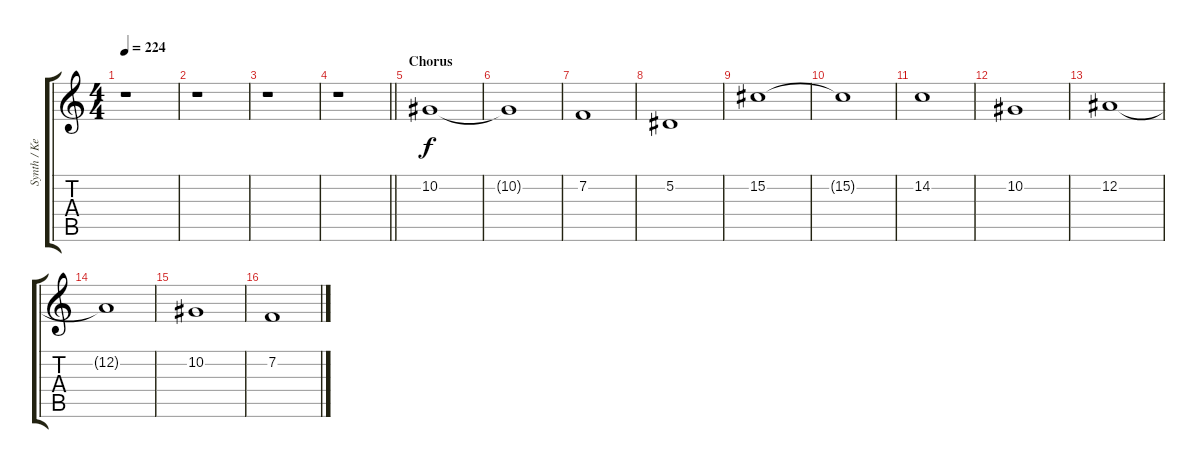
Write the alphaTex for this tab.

\track ("Synth / Keyboard I" "Synth / Ke") {instrument stringensemble1}
\staff {score tabs}
\tuning (Eb4 Bb3 Gb3 Db3 Ab2 Db2) {hide}
\ts (4 4)
\tempo 224
\clef g2
\ks c
r.1{dy f} |
r.1 |
r.1 |
\barLineRight lightlight
r.1 |
\section ("" "Chorus")
10.2.1 |
10.2{t}.1 |
7.2.1 |
5.2.1 |
15.2.1 |
15.2{t}.1 |
14.2.1 |
10.2.1 |
12.2.1 |
12.2{t}.1 |
10.2.1 |
7.2.1
